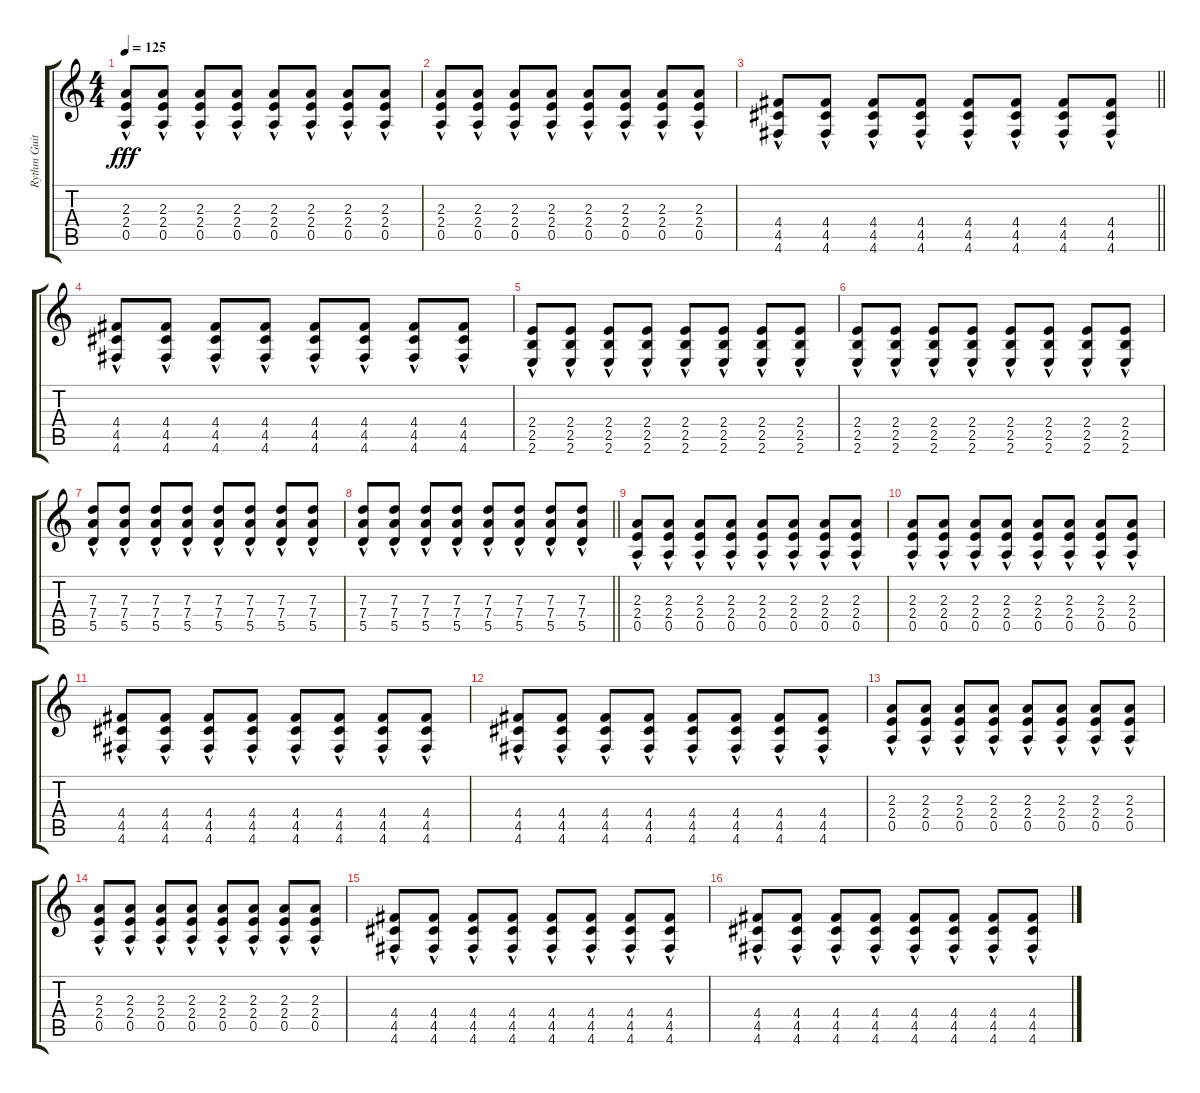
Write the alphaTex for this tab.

\track ("Rythm Guitar #2" "Rythm Guit") {instrument overdrivenguitar}
\staff {score tabs}
\tuning (E4 B3 G3 D3 A2 D2) {hide}
\ts (4 4)
\tempo 125
\clef g2
\ks c
(2.3 2.4 0.5{hac}).8{dy fff} (2.3 2.4 0.5{hac}).8 (2.3 2.4 0.5{hac}).8 (2.3 2.4 0.5{hac}).8 (2.3 2.4 0.5{hac}).8 (2.3 2.4 0.5{hac}).8 (2.3 2.4 0.5{hac}).8 (2.3 2.4 0.5{hac}).8 |
(2.3 2.4 0.5{hac}).8 (2.3 2.4 0.5{hac}).8 (2.3 2.4 0.5{hac}).8 (2.3 2.4 0.5{hac}).8 (2.3 2.4 0.5{hac}).8 (2.3 2.4 0.5{hac}).8 (2.3 2.4 0.5{hac}).8 (2.3 2.4 0.5{hac}).8 |
\barLineRight lightlight
(4.4 4.5{hac} 4.6).8 (4.4 4.5{hac} 4.6).8 (4.4 4.5{hac} 4.6).8 (4.4 4.5{hac} 4.6).8 (4.4 4.5{hac} 4.6).8 (4.4 4.5{hac} 4.6).8 (4.4 4.5{hac} 4.6).8 (4.4 4.5{hac} 4.6).8 |
(4.4 4.5{hac} 4.6).8 (4.4 4.5{hac} 4.6).8 (4.4 4.5{hac} 4.6).8 (4.4 4.5{hac} 4.6).8 (4.4 4.5{hac} 4.6).8 (4.4 4.5{hac} 4.6).8 (4.4 4.5{hac} 4.6).8 (4.4 4.5{hac} 4.6).8 |
(2.4{hac} 2.5 2.6).8 (2.4{hac} 2.5 2.6).8 (2.4{hac} 2.5 2.6).8 (2.4{hac} 2.5 2.6).8 (2.4{hac} 2.5 2.6).8 (2.4{hac} 2.5 2.6).8 (2.4{hac} 2.5 2.6).8 (2.4{hac} 2.5 2.6).8 |
(2.4{hac} 2.5 2.6).8 (2.4{hac} 2.5 2.6).8 (2.4{hac} 2.5 2.6).8 (2.4{hac} 2.5 2.6).8 (2.4{hac} 2.5 2.6).8 (2.4{hac} 2.5 2.6).8 (2.4{hac} 2.5 2.6).8 (2.4{hac} 2.5 2.6).8 |
(7.3 7.4{hac} 5.5).8 (7.3 7.4{hac} 5.5).8 (7.3 7.4{hac} 5.5).8 (7.3 7.4{hac} 5.5).8 (7.3 7.4{hac} 5.5).8 (7.3 7.4{hac} 5.5).8 (7.3 7.4{hac} 5.5).8 (7.3 7.4{hac} 5.5).8 |
\barLineRight lightlight
(7.3 7.4{hac} 5.5).8 (7.3 7.4{hac} 5.5).8 (7.3 7.4{hac} 5.5).8 (7.3 7.4{hac} 5.5).8 (7.3 7.4{hac} 5.5).8 (7.3 7.4{hac} 5.5).8 (7.3 7.4{hac} 5.5).8 (7.3 7.4{hac} 5.5).8 |
(2.3 2.4 0.5{hac}).8 (2.3 2.4 0.5{hac}).8 (2.3 2.4 0.5{hac}).8 (2.3 2.4 0.5{hac}).8 (2.3 2.4 0.5{hac}).8 (2.3 2.4 0.5{hac}).8 (2.3 2.4 0.5{hac}).8 (2.3 2.4 0.5{hac}).8 |
(2.3 2.4 0.5{hac}).8 (2.3 2.4 0.5{hac}).8 (2.3 2.4 0.5{hac}).8 (2.3 2.4 0.5{hac}).8 (2.3 2.4 0.5{hac}).8 (2.3 2.4 0.5{hac}).8 (2.3 2.4 0.5{hac}).8 (2.3 2.4 0.5{hac}).8 |
(4.4 4.5{hac} 4.6).8 (4.4 4.5{hac} 4.6).8 (4.4 4.5{hac} 4.6).8 (4.4 4.5{hac} 4.6).8 (4.4 4.5{hac} 4.6).8 (4.4 4.5{hac} 4.6).8 (4.4 4.5{hac} 4.6).8 (4.4 4.5{hac} 4.6).8 |
(4.4 4.5{hac} 4.6).8 (4.4 4.5{hac} 4.6).8 (4.4 4.5{hac} 4.6).8 (4.4 4.5{hac} 4.6).8 (4.4 4.5{hac} 4.6).8 (4.4 4.5{hac} 4.6).8 (4.4 4.5{hac} 4.6).8 (4.4 4.5{hac} 4.6).8 |
(2.3 2.4 0.5{hac}).8 (2.3 2.4 0.5{hac}).8 (2.3 2.4 0.5{hac}).8 (2.3 2.4 0.5{hac}).8 (2.3 2.4 0.5{hac}).8 (2.3 2.4 0.5{hac}).8 (2.3 2.4 0.5{hac}).8 (2.3 2.4 0.5{hac}).8 |
(2.3 2.4 0.5{hac}).8 (2.3 2.4 0.5{hac}).8 (2.3 2.4 0.5{hac}).8 (2.3 2.4 0.5{hac}).8 (2.3 2.4 0.5{hac}).8 (2.3 2.4 0.5{hac}).8 (2.3 2.4 0.5{hac}).8 (2.3 2.4 0.5{hac}).8 |
(4.4 4.5{hac} 4.6).8 (4.4 4.5{hac} 4.6).8 (4.4 4.5{hac} 4.6).8 (4.4 4.5{hac} 4.6).8 (4.4 4.5{hac} 4.6).8 (4.4 4.5{hac} 4.6).8 (4.4 4.5{hac} 4.6).8 (4.4 4.5{hac} 4.6).8 |
(4.4 4.5{hac} 4.6).8 (4.4 4.5{hac} 4.6).8 (4.4 4.5{hac} 4.6).8 (4.4 4.5{hac} 4.6).8 (4.4 4.5{hac} 4.6).8 (4.4 4.5{hac} 4.6).8 (4.4 4.5{hac} 4.6).8 (4.4 4.5{hac} 4.6).8
